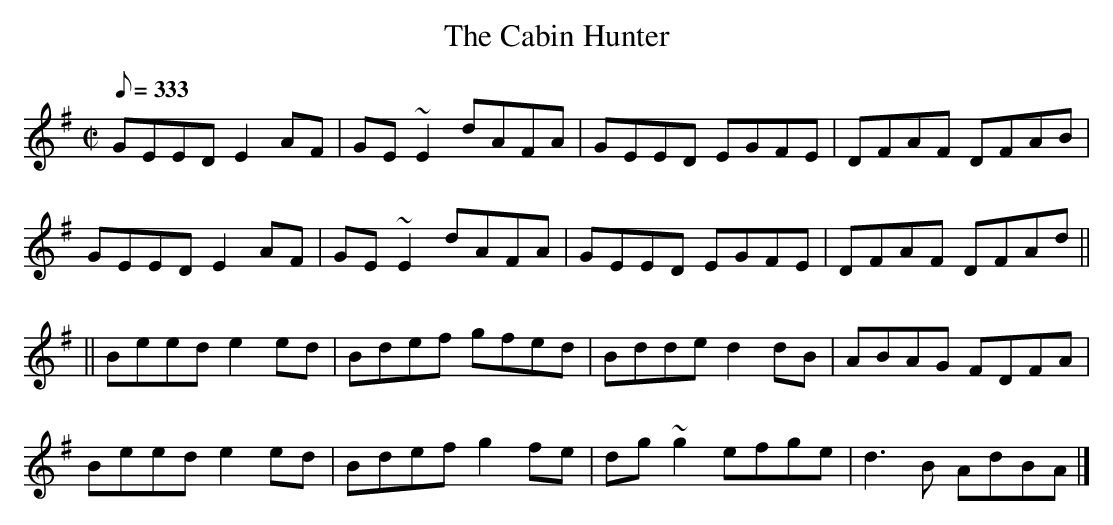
X:1
T:The Cabin Hunter
L:1/8
Q:333
M:C|
K:EAeo
GEED E2 AF|GE ~E2 dAFA|GEED EGFE|DFAF DFAB|
GEED E2 AF|GE ~E2 dAFA|GEED EGFE|DFAF DFAd||
||Beed e2 ed|Bdef gfed|Bdde d2 dB|ABAG FDFA|
Beed e2 ed|Bdef g2 fe|dg ~g2 efge|d3 B AdBA|]
